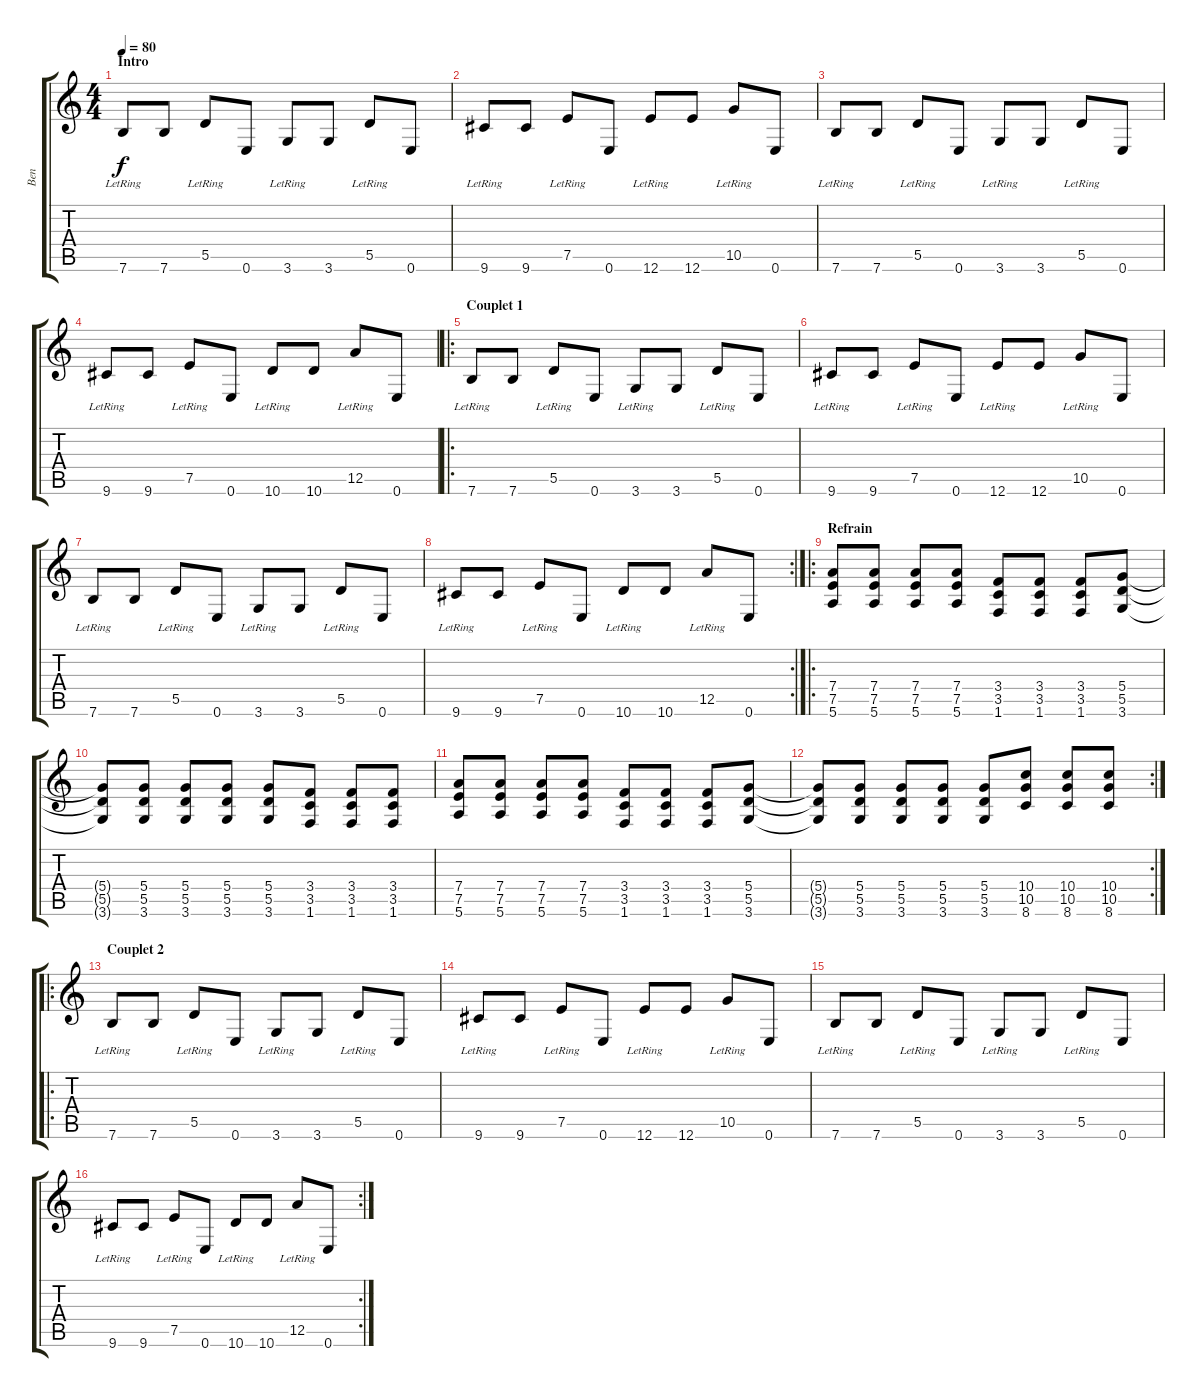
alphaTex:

\track ("Ben" "Ben") {instrument electricguitarjazz}
\staff {score tabs}
\tuning (E4 B3 G3 D3 A2 E2) {hide}
\ts (4 4)
\section ("" "Intro")
\tempo 80
\clef g2
\ks c
7.6{lr}.8{dy f instrument electricguitarjazz} 7.6.8 5.5{lr}.8 0.6.8 3.6{lr}.8 3.6.8 5.5{lr}.8 0.6.8 |
9.6{lr}.8 9.6.8 7.5{lr}.8 0.6.8 12.6{lr}.8 12.6.8 10.5{lr}.8 0.6.8 |
7.6{lr}.8 7.6.8 5.5{lr}.8 0.6.8 3.6{lr}.8 3.6.8 5.5{lr}.8 0.6.8 |
9.6{lr}.8 9.6.8 7.5{lr}.8 0.6.8 10.6{lr}.8 10.6.8 12.5{lr}.8 0.6.8 |
\ro
\section ("" "Couplet 1")
7.6{lr}.8 7.6.8 5.5{lr}.8 0.6.8 3.6{lr}.8 3.6.8 5.5{lr}.8 0.6.8 |
9.6{lr}.8 9.6.8 7.5{lr}.8 0.6.8 12.6{lr}.8 12.6.8 10.5{lr}.8 0.6.8 |
7.6{lr}.8 7.6.8 5.5{lr}.8 0.6.8 3.6{lr}.8 3.6.8 5.5{lr}.8 0.6.8 |
\rc 2
9.6{lr}.8 9.6.8 7.5{lr}.8 0.6.8 10.6{lr}.8 10.6.8 12.5{lr}.8 0.6.8 |
\ro
\section ("" "Refrain")
(7.4 7.5 5.6).8 (7.4 7.5 5.6).8 (7.4 7.5 5.6).8 (7.4 7.5 5.6).8 (3.4 3.5 1.6).8 (3.4 3.5 1.6).8 (3.4 3.5 1.6).8 (5.4 5.5 3.6).8 |
(5.4{t} 5.5{t} 3.6{t}).8 (5.4 5.5 3.6).8 (5.4 5.5 3.6).8 (5.4 5.5 3.6).8 (5.4 5.5 3.6).8 (3.4 3.5 1.6).8 (3.4 3.5 1.6).8 (3.4 3.5 1.6).8 |
(7.4 7.5 5.6).8 (7.4 7.5 5.6).8 (7.4 7.5 5.6).8 (7.4 7.5 5.6).8 (3.4 3.5 1.6).8 (3.4 3.5 1.6).8 (3.4 3.5 1.6).8 (5.4 5.5 3.6).8 |
\rc 2
(5.4{t} 5.5{t} 3.6{t}).8 (5.4 5.5 3.6).8 (5.4 5.5 3.6).8 (5.4 5.5 3.6).8 (5.4 5.5 3.6).8 (10.4 10.5 8.6).8 (10.4 10.5 8.6).8 (10.4 10.5 8.6).8 |
\ro
\section ("" "Couplet 2")
7.6{lr}.8 7.6.8 5.5{lr}.8 0.6.8 3.6{lr}.8 3.6.8 5.5{lr}.8 0.6.8 |
9.6{lr}.8 9.6.8 7.5{lr}.8 0.6.8 12.6{lr}.8 12.6.8 10.5{lr}.8 0.6.8 |
7.6{lr}.8 7.6.8 5.5{lr}.8 0.6.8 3.6{lr}.8 3.6.8 5.5{lr}.8 0.6.8 |
\rc 2
9.6{lr}.8 9.6.8 7.5{lr}.8 0.6.8 10.6{lr}.8 10.6.8 12.5{lr}.8 0.6.8
